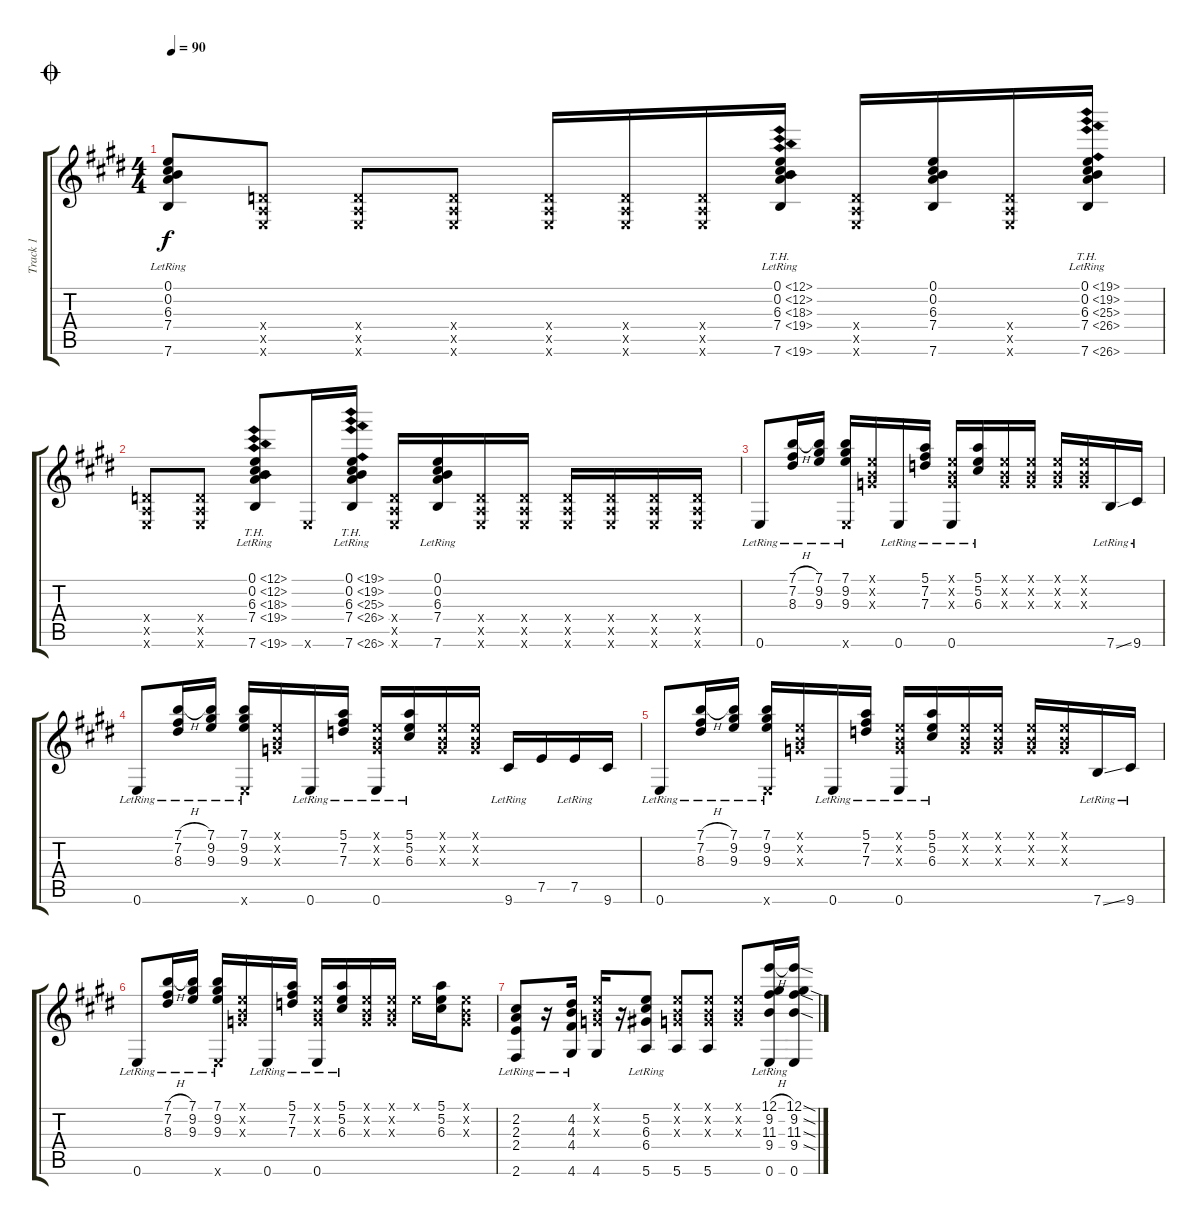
\track ("Track 1" "Track 1") {instrument acousticguitarsteel}
\staff {score tabs}
\tuning (E4 B3 G3 D3 A2 E2) {hide}
\ts (4 4)
\jump coda
\tempo 90
\clef g2
\ks e
(0.1{lr} 0.2 6.3 7.4 7.6).8{dy f} (0.4{x} 0.5{x} 0.6{x}).8 (0.4{x} 0.5{x} 0.6{x}).8 (0.4{x} 0.5{x} 0.6{x}).8 (0.4{x} 0.5{x} 0.6{x}).16 (0.4{x} 0.5{x} 0.6{x}).16 (0.4{x} 0.5{x} 0.6{x}).16 (0.1{th 12 lr} 0.2{th 12} 6.3{th 12} 7.4{th 12} 7.6{th 12}).16 (0.4{x} 0.5{x} 0.6{x}).16 (0.1 0.2 6.3 7.4 7.6).16 (0.4{x} 0.5{x} 0.6{x}).16 (0.1{th 19 lr} 0.2{th 19} 6.3{th 19} 7.4{th 19} 7.6{th 19}).16 |
(0.4{x} 0.5{x} 0.6{x}).8 (0.4{x} 0.5{x} 0.6{x}).8 (0.1{th 12 lr} 0.2{th 12} 6.3{th 12} 7.4{th 12} 7.6{th 12}).8 0.6{x}.16 (0.1{th 19 lr} 0.2{th 19} 6.3{th 19} 7.4{th 19} 7.6{th 19}).16 (0.4{x} 0.5{x} 0.6{x}).16 (0.1{lr} 0.2 6.3 7.4 7.6).16 (0.4{x} 0.5{x} 0.6{x}).16 (0.4{x} 0.5{x} 0.6{x}).16 (0.4{x} 0.5{x} 0.6{x}).16 (0.4{x} 0.5{x} 0.6{x}).16 (0.4{x} 0.5{x} 0.6{x}).16 (0.4{x} 0.5{x} 0.6{x}).16 |
0.6{lr}.8 (7.1{h lr} 7.2{lr} 8.3{lr}).16 (7.1{lr} 9.2{lr} 9.3{lr}).16 (7.1{lr} 9.2{lr} 9.3{lr} 0.6{x}).16 (0.1{x} 0.2{x} 0.3{x}).16 0.6{lr}.16 (5.1{lr} 7.2{lr} 7.3{lr}).16 (0.1{x} 0.2{x} 0.3{x} 0.6{lr}).16 (5.1{lr} 5.2{lr} 6.3{lr}).16 (0.1{x} 0.2{x} 0.3{x}).16 (0.1{x} 0.2{x} 0.3{x}).16 (0.1{x} 0.2{x} 0.3{x}).16 (0.1{x} 0.2{x} 0.3{x}).16 7.6{ss lr}.16 9.6{lr}.16 |
0.6{lr}.8 (7.1{h lr} 7.2{lr} 8.3{lr}).16 (7.1{lr} 9.2{lr} 9.3{lr}).16 (7.1{lr} 9.2{lr} 9.3{lr} 0.6{x}).16 (0.1{x} 0.2{x} 0.3{x}).16 0.6{lr}.16 (5.1{lr} 7.2{lr} 7.3{lr}).16 (0.1{x} 0.2{x} 0.3{x} 0.6{lr}).16 (5.1{lr} 5.2{lr} 6.3{lr}).16 (0.1{x} 0.2{x} 0.3{x}).16 (0.1{x} 0.2{x} 0.3{x}).16 9.6{lr}.16 7.5.16 7.5{lr}.16 9.6.16 |
0.6{lr}.8 (7.1{h lr} 7.2{lr} 8.3{lr}).16 (7.1{lr} 9.2{lr} 9.3{lr}).16 (7.1{lr} 9.2{lr} 9.3{lr} 0.6{x}).16 (0.1{x} 0.2{x} 0.3{x}).16 0.6{lr}.16 (5.1{lr} 7.2{lr} 7.3{lr}).16 (0.1{x} 0.2{x} 0.3{x} 0.6{lr}).16 (5.1{lr} 5.2{lr} 6.3{lr}).16 (0.1{x} 0.2{x} 0.3{x}).16 (0.1{x} 0.2{x} 0.3{x}).16 (0.1{x} 0.2{x} 0.3{x}).16 (0.1{x} 0.2{x} 0.3{x}).16 7.6{ss lr}.16 9.6{lr}.16 |
0.6{lr}.8 (7.1{h lr} 7.2{lr} 8.3{lr}).16 (7.1{lr} 9.2{lr} 9.3{lr}).16 (7.1{lr} 9.2{lr} 9.3{lr} 0.6{x}).16 (0.1{x} 0.2{x} 0.3{x}).16 0.6{lr}.16 (5.1{lr} 7.2{lr} 7.3{lr}).16 (0.1{x} 0.2{x} 0.3{x} 0.6{lr}).16 (5.1{lr} 5.2{lr} 6.3{lr}).16 (0.1{x} 0.2{x} 0.3{x}).16 (0.1{x} 0.2{x} 0.3{x}).16 0.1{x}.16 (5.1 5.2 6.3).16 (0.1{x} 0.2{x} 0.3{x}).8 |
(2.2{lr} 2.3 2.4 2.6).8 r.16 (4.2{lr} 4.3 4.4 4.6).16 (0.1{x} 0.2{x} 0.3{x} 4.6).16 r.16 (5.2{lr} 6.3 6.4 5.6).8 (0.1{x} 0.2{x} 0.3{x} 5.6).8 (0.1{x} 0.2{x} 0.3{x} 5.6).8 (0.1{x} 0.2{x} 0.3{x}).8 (12.1{h} 9.2{lr} 11.3 9.4 0.6).16 (12.1{sod} 9.2{sod lr} 11.3{sod} 9.4{sod} 0.6).16
